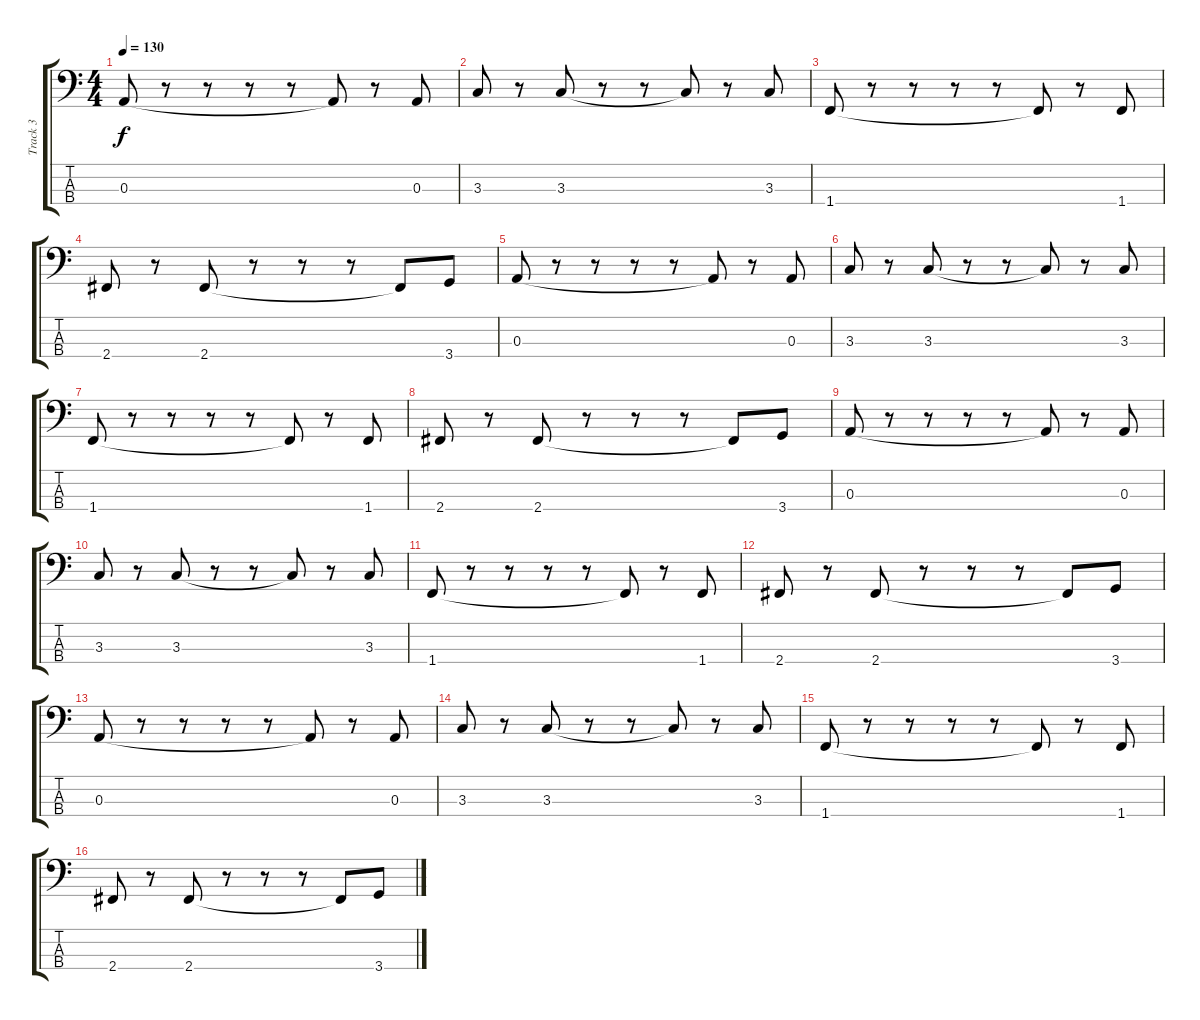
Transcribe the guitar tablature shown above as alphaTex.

\track ("Track 3" "Track 3") {instrument contrabass}
\staff {score tabs}
\tuning (G2 D2 A1 E1) {hide}
\ts (4 4)
\tempo 130
\clef f4
\ks c
0.3.8{dy f} r.8 r.8 r.8 r.8 0.3{t}.8 r.8 0.3.8 |
3.3.8 r.8 3.3.8 r.8 r.8 3.3{t}.8 r.8 3.3.8 |
1.4.8 r.8 r.8 r.8 r.8 1.4{t}.8 r.8 1.4.8 |
2.4.8 r.8 2.4.8 r.8 r.8 r.8 2.4{t}.8 3.4.8 |
0.3.8 r.8 r.8 r.8 r.8 0.3{t}.8 r.8 0.3.8 |
3.3.8 r.8 3.3.8 r.8 r.8 3.3{t}.8 r.8 3.3.8 |
1.4.8 r.8 r.8 r.8 r.8 1.4{t}.8 r.8 1.4.8 |
2.4.8 r.8 2.4.8 r.8 r.8 r.8 2.4{t}.8 3.4.8 |
0.3.8 r.8 r.8 r.8 r.8 0.3{t}.8 r.8 0.3.8 |
3.3.8 r.8 3.3.8 r.8 r.8 3.3{t}.8 r.8 3.3.8 |
1.4.8 r.8 r.8 r.8 r.8 1.4{t}.8 r.8 1.4.8 |
2.4.8 r.8 2.4.8 r.8 r.8 r.8 2.4{t}.8 3.4.8 |
0.3.8 r.8 r.8 r.8 r.8 0.3{t}.8 r.8 0.3.8 |
3.3.8 r.8 3.3.8 r.8 r.8 3.3{t}.8 r.8 3.3.8 |
1.4.8 r.8 r.8 r.8 r.8 1.4{t}.8 r.8 1.4.8 |
2.4.8 r.8 2.4.8 r.8 r.8 r.8 2.4{t}.8 3.4.8
